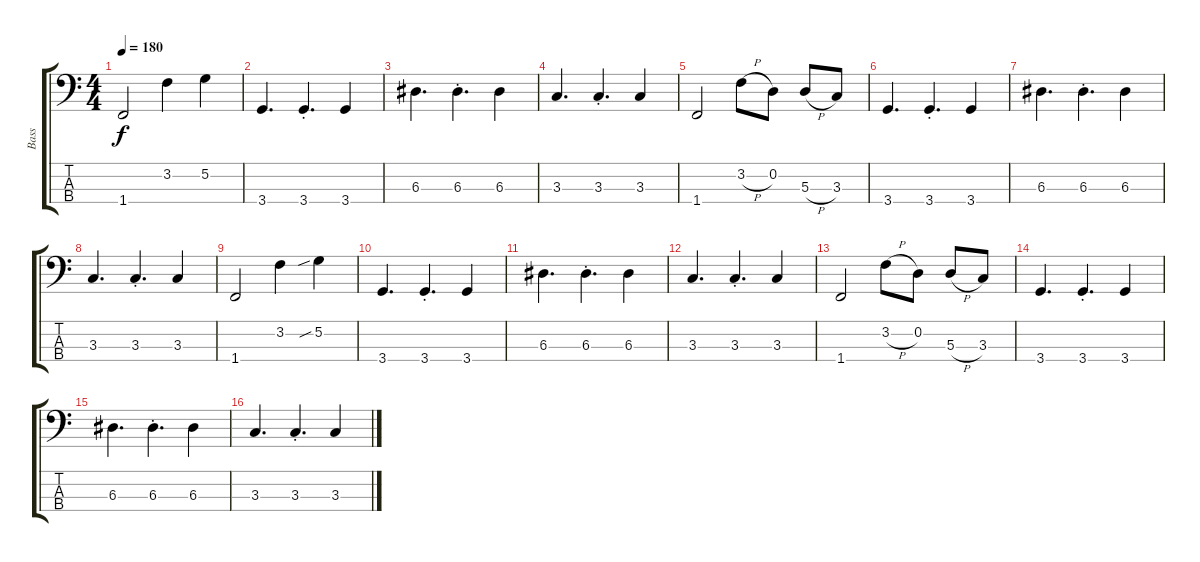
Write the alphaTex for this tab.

\track ("Bass" "Bass") {instrument electricbassfinger}
\staff {score tabs}
\tuning (G2 D2 A1 E1) {hide}
\ts (4 4)
\tempo 180
\clef f4
\ks c
1.4.2{dy f} 3.2.4 5.2.4 |
3.4.4{d} 3.4{st}.4{d} 3.4.4 |
6.3.4{d} 6.3{st}.4{d} 6.3.4 |
3.3.4{d} 3.3{st}.4{d} 3.3.4 |
1.4.2 3.2{h}.8 0.2.8 5.3{h}.8 3.3.8 |
3.4.4{d} 3.4{st}.4{d} 3.4.4 |
6.3.4{d} 6.3{st}.4{d} 6.3.4 |
3.3.4{d} 3.3{st}.4{d} 3.3.4 |
1.4.2 3.2.4 5.2{sib}.4 |
3.4.4{d} 3.4{st}.4{d} 3.4.4 |
6.3.4{d} 6.3{st}.4{d} 6.3.4 |
3.3.4{d} 3.3{st}.4{d} 3.3.4 |
1.4.2 3.2{h}.8 0.2.8 5.3{h}.8 3.3.8 |
3.4.4{d} 3.4{st}.4{d} 3.4.4 |
6.3.4{d} 6.3{st}.4{d} 6.3.4 |
3.3.4{d} 3.3{st}.4{d} 3.3.4
